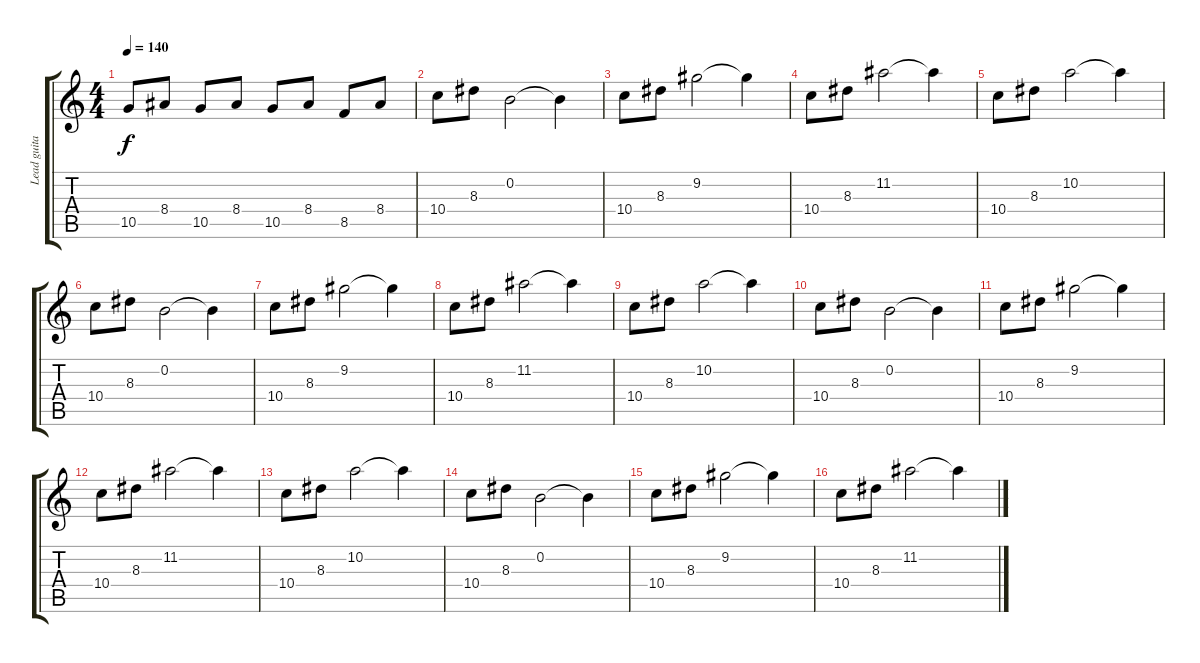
\track ("Lead guitar 1" "Lead guita") {instrument distortionguitar}
\staff {score tabs}
\tuning (E4 B3 G3 D3 A2 E2) {hide}
\ts (4 4)
\tempo 140
\clef g2
\ks c
10.5.8{dy f} 8.4.8 10.5.8 8.4.8 10.5.8 8.4.8 8.5.8 8.4.8 |
10.4.8 8.3.8 0.2.2 0.2{t}.4 |
10.4.8 8.3.8 9.2.2 9.2{t}.4 |
10.4.8 8.3.8 11.2.2 11.2{t}.4 |
10.4.8 8.3.8 10.2.2 10.2{t}.4 |
10.4.8 8.3.8 0.2.2 0.2{t}.4 |
10.4.8 8.3.8 9.2.2 9.2{t}.4 |
10.4.8 8.3.8 11.2.2 11.2{t}.4 |
10.4.8 8.3.8 10.2.2 10.2{t}.4 |
10.4.8 8.3.8 0.2.2 0.2{t}.4 |
10.4.8 8.3.8 9.2.2 9.2{t}.4 |
10.4.8 8.3.8 11.2.2 11.2{t}.4 |
10.4.8 8.3.8 10.2.2 10.2{t}.4 |
10.4.8 8.3.8 0.2.2 0.2{t}.4 |
10.4.8 8.3.8 9.2.2 9.2{t}.4 |
10.4.8 8.3.8 11.2.2 11.2{t}.4
